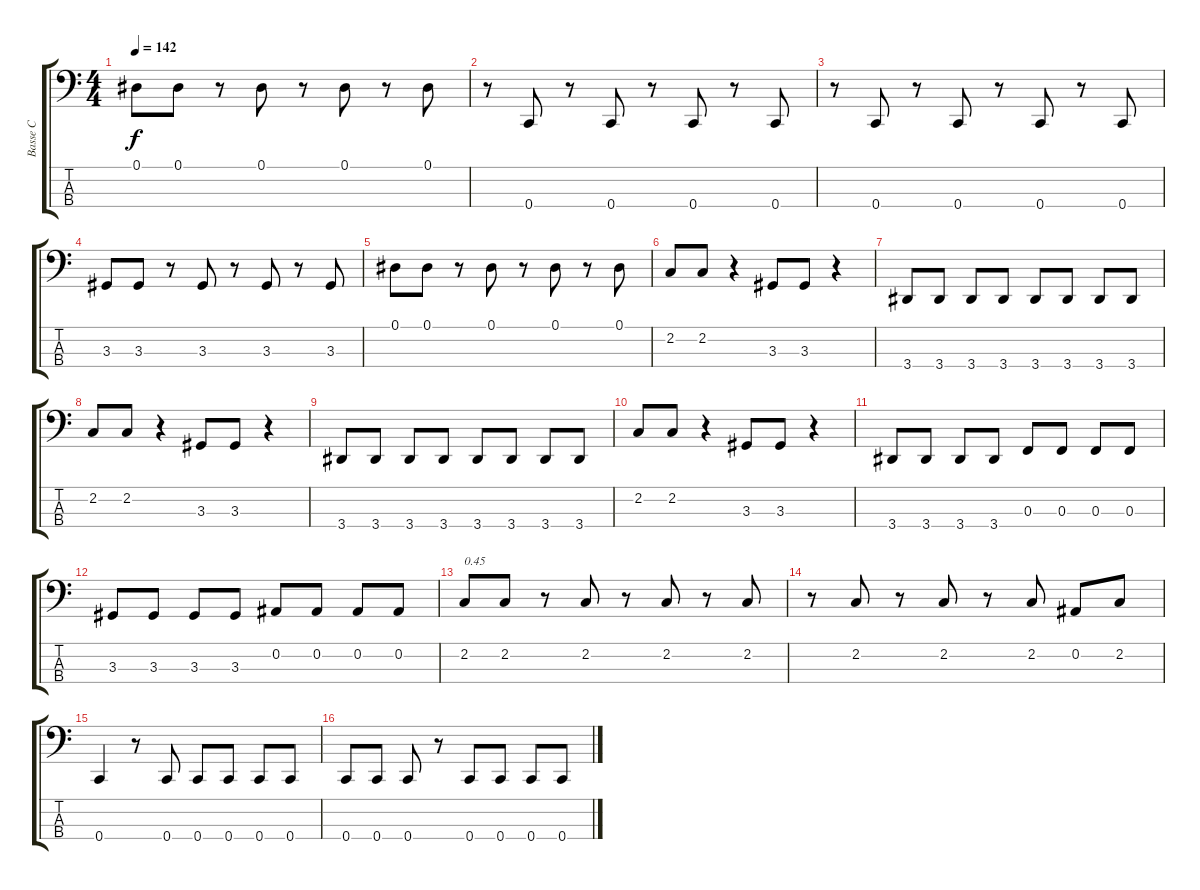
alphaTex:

\track ("Basse C" "Basse C") {instrument electricbassfinger}
\staff {score tabs}
\tuning (Eb2 Bb1 F1 C1) {hide}
\ts (4 4)
\tempo 142
\clef f4
\ks c
0.1.8{dy f} 0.1.8 r.8 0.1.8 r.8 0.1.8 r.8 0.1.8 |
r.8 0.4.8 r.8 0.4.8 r.8 0.4.8 r.8 0.4.8 |
r.8 0.4.8 r.8 0.4.8 r.8 0.4.8 r.8 0.4.8 |
3.3.8 3.3.8 r.8 3.3.8 r.8 3.3.8 r.8 3.3.8 |
0.1.8 0.1.8 r.8 0.1.8 r.8 0.1.8 r.8 0.1.8 |
2.2.8 2.2.8 r.4 3.3.8 3.3.8 r.4 |
3.4.8 3.4.8 3.4.8 3.4.8 3.4.8 3.4.8 3.4.8 3.4.8 |
2.2.8 2.2.8 r.4 3.3.8 3.3.8 r.4 |
3.4.8 3.4.8 3.4.8 3.4.8 3.4.8 3.4.8 3.4.8 3.4.8 |
2.2.8 2.2.8 r.4 3.3.8 3.3.8 r.4 |
3.4.8 3.4.8 3.4.8 3.4.8 0.3.8 0.3.8 0.3.8 0.3.8 |
3.3.8 3.3.8 3.3.8 3.3.8 0.2.8 0.2.8 0.2.8 0.2.8 |
2.2.8{txt "0.45"} 2.2.8 r.8 2.2.8 r.8 2.2.8 r.8 2.2.8 |
r.8 2.2.8 r.8 2.2.8 r.8 2.2.8 0.2.8 2.2.8 |
0.4.4 r.8 0.4.8 0.4.8 0.4.8 0.4.8 0.4.8 |
0.4.8 0.4.8 0.4.8 r.8 0.4.8 0.4.8 0.4.8 0.4.8
